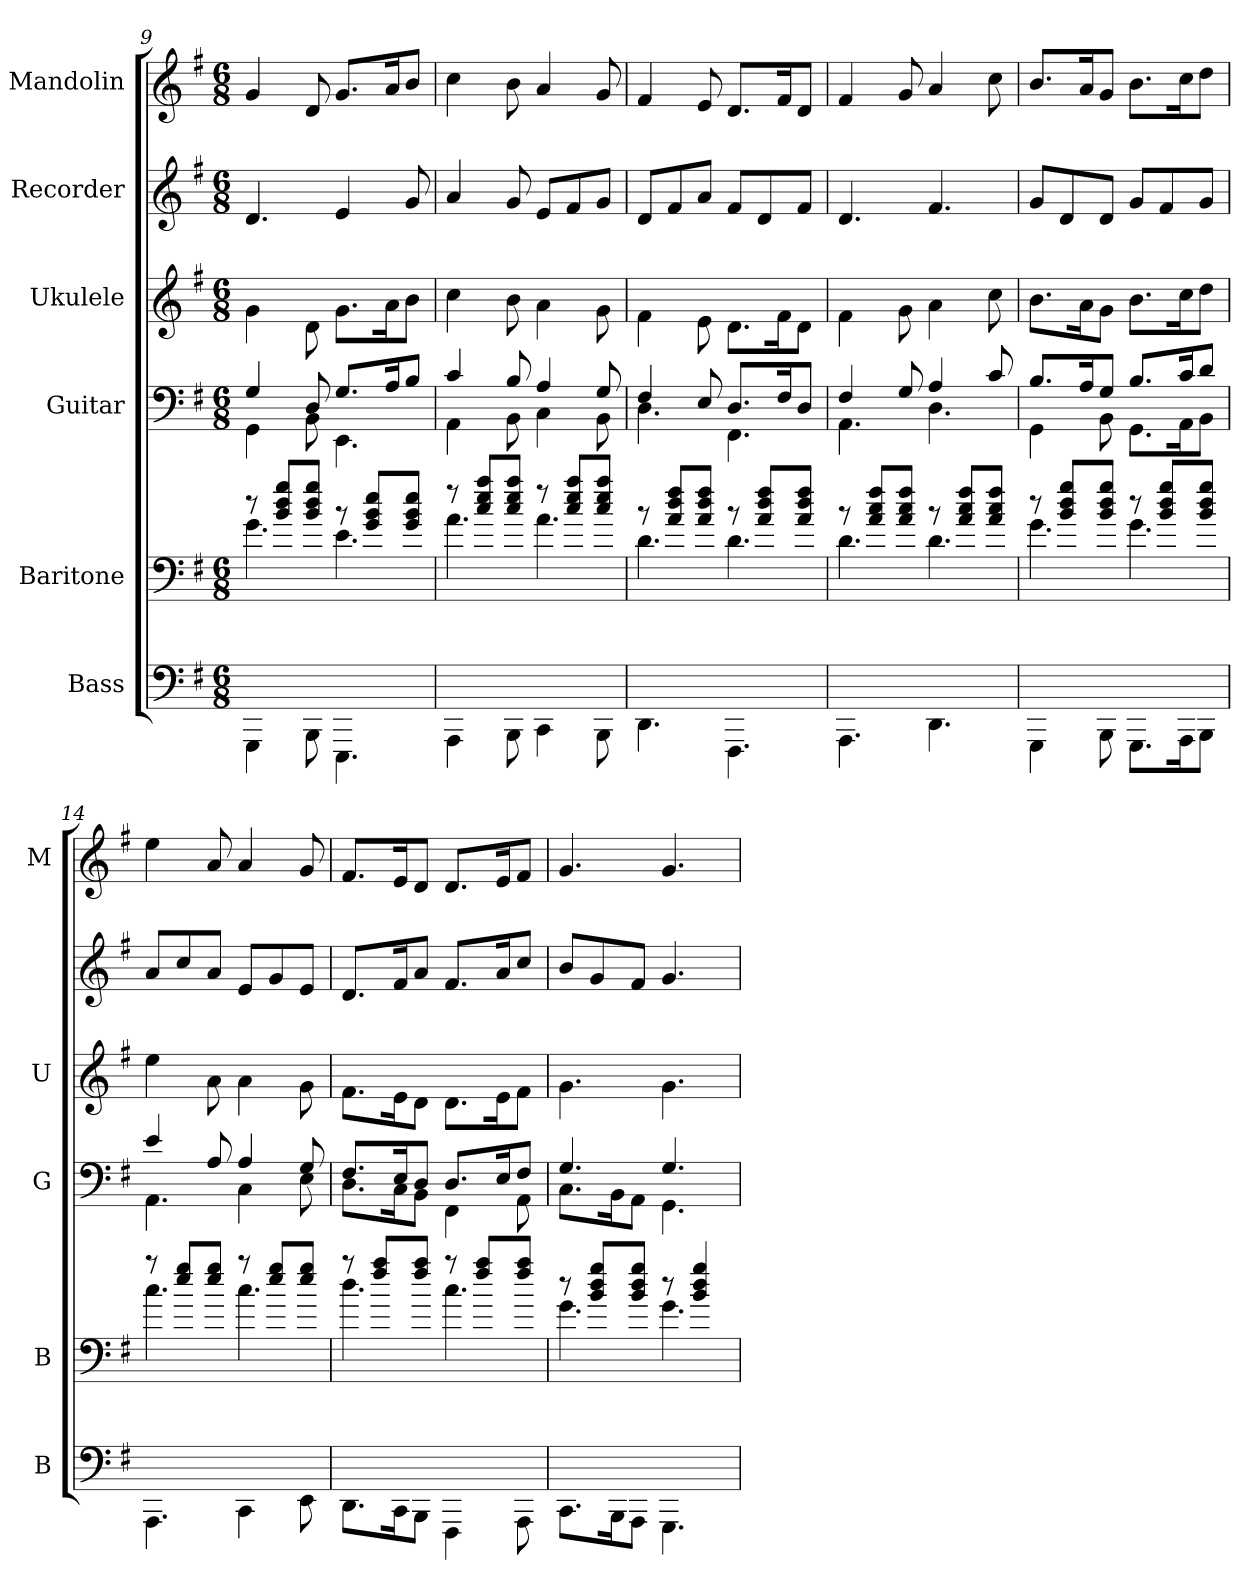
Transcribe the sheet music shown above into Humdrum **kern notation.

**kern	**kern	**kern	**kern	**kern	**kern
*part6	*part5	*part4	*part3	*part2	*part1
*staff6	*staff5	*staff4	*staff3	*staff2	*staff1
*I"Bass	*I"Baritone	*I"Guitar	*I"Ukulele	*I"Recorder	*I"Mandolin
*I'B	*I'B	*I'G	*I'U	*	*I'M
*	*	*	*	*clefG2	*clefG2
*	*ITrd7c12	*	*	*	*
*k[f#]	*k[f#]	*k[f#]	*k[f#]	*k[f#]	*k[f#]
*G:	*G:	*G:	*G:	*G:	*G:
*M6/8	*M6/8	*M6/8	*M6/8	*M6/8	*M6/8
=9	=9	=9	=9	=9	=9
*	*^	*^	*	*	*
4GGG\	8r	4.G\	4Gi/	4GGi\	4gj\	4.d/	4gZ/
.	8B/ 8d/ 8g/L	.	.	.	.	.	.
8BBB\	8B/ 8d/ 8g/J	.	8Di/	8BBi\	8dj\	.	8dZ/
4.EEE\	8r	4.E\	8.Gi/L	4.EEi\	8.gj\L	4e/	8.gZ/L
.	8G/ 8B/ 8e/L	.	.	.	.	.	.
.	.	.	16Ai/K	.	16aj\K	.	16aZ/K
.	8G/ 8B/ 8e/J	.	8Bi/J	.	8bj\J	8g/	8bZ/J
!!LO:PB:g=z
=10	=10	=10	=10	=10	=10	=10	=10
4AAA\	8r	4.A\	4ci/	4AAi\	4ccj\	4a/	4ccZ\
.	8c/ 8e/ 8a/L	.	.	.	.	.	.
8BBB\	8c/ 8e/ 8a/J	.	8Bi/	8BBi\	8bj\	8g/	8bZ\
4CC\	8r	4.A\	4Ai/	4Ci\	4aj\	8e/L	4aZ/
.	8c/ 8e/ 8a/L	.	.	.	.	8f#/	.
8BBB\	8c/ 8e/ 8a/J	.	8Gi/	8BBi\	8gj\	8g/J	8gZ/
=11	=11	=11	=11	=11	=11	=11	=11
4.DD\	8r	4.D\	4F#i/	4.Di\	4f#j\	8d/L	4f#Z/
.	8A/ 8d/ 8f#/L	.	.	.	.	8f#/	.
.	8A/ 8d/ 8f#/J	.	8Ei/	.	8ej\	8a/J	8eZ/
4.FFF#\	8r	4.D\	8.Di/L	4.FF#i\	8.dj\L	8f#/L	8.dZ/L
.	8A/ 8d/ 8f#/L	.	.	.	.	8d/	.
.	.	.	16F#i/K	.	16f#j\K	.	16f#Z/K
.	8A/ 8d/ 8f#/J	.	8Di/J	.	8dj\J	8f#/J	8dZ/J
=12	=12	=12	=12	=12	=12	=12	=12
4.AAA\	8r	4.D\	4F#i/	4.AAi\	4f#j\	4.d/	4f#Z/
.	8A/ 8c/ 8f#/L	.	.	.	.	.	.
.	8A/ 8c/ 8f#/J	.	8Gi/	.	8gj\	.	8gZ/
4.DD\	8r	4.D\	4Ai/	4.Di\	4aj\	4.f#/	4aZ/
.	8A/ 8c/ 8f#/L	.	.	.	.	.	.
.	8A/ 8c/ 8f#/J	.	8ci/	.	8ccj\	.	8ccZ\
=13	=13	=13	=13	=13	=13	=13	=13
4GGG\	8r	4.G\	8.Bi/L	4GGi\	8.bj\L	8g/L	8.bZ/L
.	8B/ 8d/ 8g/L	.	.	.	.	8d/	.
.	.	.	16Ai/K	.	16aj\K	.	16aZ/K
8BBB\	8B/ 8d/ 8g/J	.	8Gi/J	8BBi\	8gj\J	8d/J	8gZ/J
8.GGG\L	8r	4.G\	8.Bi/L	8.GGi\L	8.bj\L	8g/L	8.bZ\L
.	8B/ 8d/ 8g/L	.	.	.	.	8f#/	.
16AAA\K	.	.	16ci/K	16AAi\K	16ccj\K	.	16ccZ\K
8BBB\J	8B/ 8d/ 8g/J	.	8di/J	8BBi\J	8ddj\J	8g/J	8ddZ\J
!!LO:LB:g=z
=14	=14	=14	=14	=14	=14	=14	=14
4.AAA\	8r	4.c\	4ei/	4.AAi\	4eej\	8a/L	4eeZ\
.	8e/ 8g/L	.	.	.	.	8cc/	.
.	8e/ 8g/J	.	8Ai/	.	8aj\	8a/J	8aZ/
4CC\	8r	4.c\	4Ai/	4Ci\	4aj\	8e/L	4aZ/
.	8e/ 8g/L	.	.	.	.	8g/	.
8EE\	8e/ 8g/J	.	8Gi/	8Ei\	8gj\	8e/J	8gZ/
=15	=15	=15	=15	=15	=15	=15	=15
8.DD\L	8r	4.d\	8.F#i/L	8.Di\L	8.f#j\L	8.d/L	8.f#Z/L
.	8f#/ 8a/L	.	.	.	.	.	.
16CC\K	.	.	16Ei/K	16Ci\K	16ej\K	16f#/K	16eZ/K
8BBB\J	8f#/ 8a/J	.	8Di/J	8BBi\J	8dj\J	8a/J	8dZ/J
4FFF#\	8r	4.c\	8.Di/L	4FF#i\	8.dj\L	8.f#/L	8.dZ/L
.	8f#/ 8a/L	.	.	.	.	.	.
.	.	.	16Ei/K	.	16ej\K	16a/K	16eZ/K
8AAA\	8f#/ 8a/J	.	8F#i/J	8AAi\	8f#j\J	8cc/J	8f#Z/J
=16	=16	=16	=16	=16	=16	=16	=16
8.CC\L	8r	4.G\	4.Gi/	8.Ci\L	4.gj\	8b/L	4.gZ/
.	8B/ 8d/ 8g/L	.	.	.	.	8g/	.
16BBB\K	.	.	.	16BBi\K	.	.	.
8AAA\J	8B/ 8d/ 8g/J	.	.	8AAi\J	.	8f#/J	.
4.GGG\	8r	4.G\	4.Gi/	4.GGi\	4.gj\	4.g/	4.gZ/
.	4B/ 4d/ 4g/	.	.	.	.	.	.
*	*v	*v	*	*	*	*	*
*	*	*v	*v	*	*	*
=	=	=	=	=	=
*-	*-	*-	*-	*-	*-
